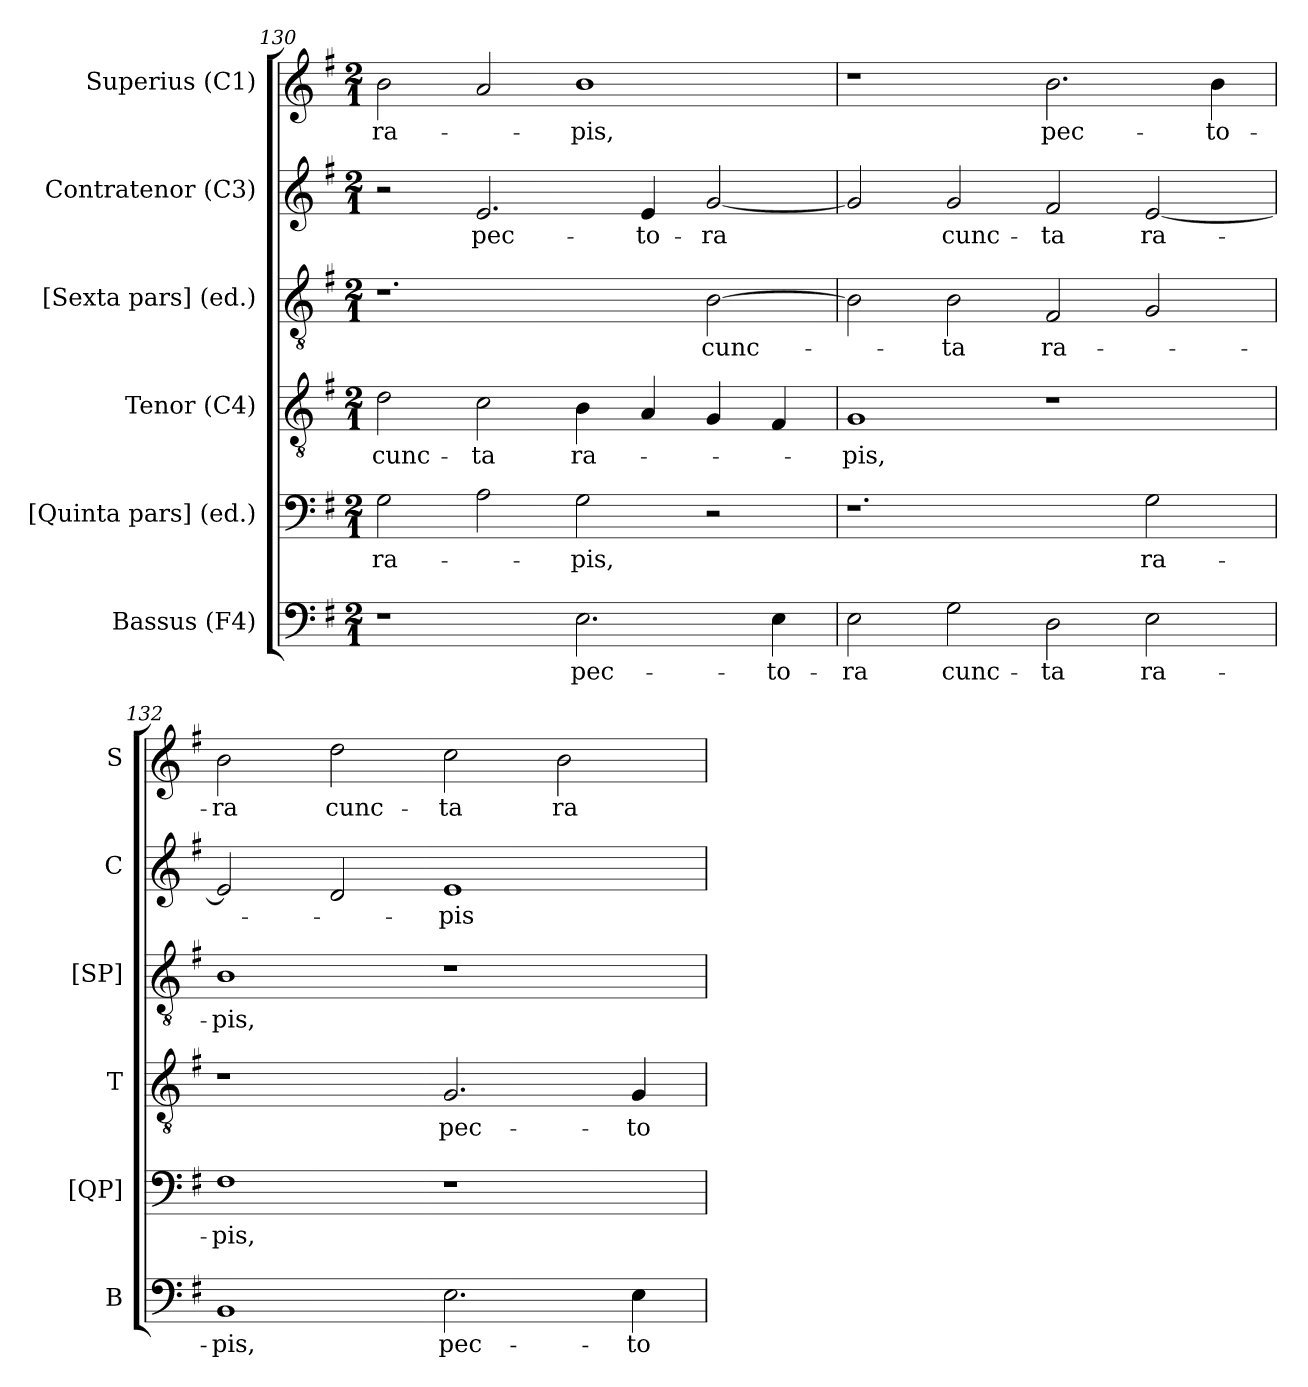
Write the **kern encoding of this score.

**kern	**text	**kern	**text	**kern	**text	**kern	**text	**kern	**text	**kern	**text
*part6	*part6	*part5	*part5	*part4	*part4	*part3	*part3	*part2	*part2	*part1	*part1
*staff6	*staff6	*staff5	*staff5	*staff4	*staff4	*staff3	*staff3	*staff2	*staff2	*staff1	*staff1
*I"Bassus (F4)	*	*I"[Quinta pars] (ed.)	*	*I"Tenor (C4)	*	*I"[Sexta pars] (ed.)	*	*I"Contratenor (C3)	*	*I"Superius (C1)	*
*I'B	*	*I'[QP]	*	*I'T	*	*I'[SP]	*	*I'C	*	*I'S	*
*clefF4	*	*clefF4	*	*clefGv2	*	*clefGv2	*	*clefG2	*	*clefG2	*
*	*	*	*	*ITrd7c12	*	*	*	*	*	*	*
*k[f#]	*	*k[f#]	*	*k[f#]	*	*k[f#]	*	*k[f#]	*	*k[f#]	*
*G:	*	*G:	*	*G:	*	*G:	*	*G:	*	*G:	*
*M2/1	*	*M2/1	*	*M2/1	*	*M2/1	*	*M2/1	*	*M2/1	*
=130	=130	=130	=130	=130	=130	=130	=130	=130	=130	=130	=130
!	!	!	!LO:LY:b:color=#000000	!	!	!	!	!	!	!	!
!	!	!	!	!	!LO:LY:b:color=#000000	!	!	!	!	!	!
!	!	!	!	!	!	!	!	!	!	!	!LO:LY:b:color=#000000
1r	.	2Gi\	ra-	2Di\	cunc-	1.r	.	2r	.	2bi\	ra-
!	!	!	!	!	!LO:LY:b:color=#000000	!	!	!	!	!	!
!	!	!	!	!	!	!	!	!	!LO:LY:b:color=#000000	!	!
.	.	2Ai\	.	2Ci\	-ta	.	.	2.ei/	pec-	2ai/	.
!	!LO:LY:b:color=#000000	!	!	!	!	!	!	!	!	!	!
!	!	!	!LO:LY:b:color=#000000	!	!	!	!	!	!	!	!
!	!	!	!	!	!LO:LY:b:color=#000000	!	!	!	!	!	!
!	!	!	!	!	!	!	!	!	!	!	!LO:LY:b:color=#000000
2.Ei\	pec-	2Gi\	-pis,	4BBi\	ra-	.	.	.	.	1bi	-pis,
!	!	!	!	!	!	!	!	!	!LO:LY:b:color=#000000	!	!
.	.	.	.	4AAi/	.	.	.	4ei/	-to-	.	.
!	!	!	!	!	!	!	!LO:LY:b:color=#000000	!	!	!	!
!	!	!	!	!	!	!	!	!	!LO:LY:b:color=#000000	!	!
.	.	2r	.	4GGi/	.	[2Bi\	cunc-	[2gi/	-ra	.	.
!	!LO:LY:b:color=#000000	!	!	!	!	!	!	!	!	!	!
4Ei\	-to-	.	.	4FF#i/	.	.	.	.	.	.	.
!!LO:PB:g=z
=131	=131	=131	=131	=131	=131	=131	=131	=131	=131	=131	=131
!	!LO:LY:b:color=#000000	!	!	!	!	!	!	!	!	!	!
!	!	!	!	!	!LO:LY:b:color=#000000	!	!	!	!	!	!
2Ei\	-ra	1.r	.	1GGi	-pis,	2Bi\]	.	2gi/]	.	1r	.
!	!LO:LY:b:color=#000000	!	!	!	!	!	!	!	!	!	!
!	!	!	!	!	!	!	!LO:LY:b:color=#000000	!	!	!	!
!	!	!	!	!	!	!	!	!	!LO:LY:b:color=#000000	!	!
2Gi\	cunc-	.	.	.	.	2Bi\	-ta	2gi/	cunc-	.	.
!	!LO:LY:b:color=#000000	!	!	!	!	!	!	!	!	!	!
!	!	!	!	!	!	!	!LO:LY:b:color=#000000	!	!	!	!
!	!	!	!	!	!	!	!	!	!LO:LY:b:color=#000000	!	!
!	!	!	!	!	!	!	!	!	!	!	!LO:LY:b:color=#000000
2Di\	-ta	.	.	1r	.	2F#i/	ra-	2f#i/	-ta	2.bi\	pec-
!	!LO:LY:b:color=#000000	!	!	!	!	!	!	!	!	!	!
!	!	!	!LO:LY:b:color=#000000	!	!	!	!	!	!	!	!
!	!	!	!	!	!	!	!	!	!LO:LY:b:color=#000000	!	!
2Ei\	ra-	2Gi\	ra-	.	.	2Gi/	.	[2ei/	ra-	.	.
!	!	!	!	!	!	!	!	!	!	!	!LO:LY:b:color=#000000
.	.	.	.	.	.	.	.	.	.	4bi\	-to-
=132	=132	=132	=132	=132	=132	=132	=132	=132	=132	=132	=132
!	!LO:LY:b:color=#000000	!	!	!	!	!	!	!	!	!	!
!	!	!	!LO:LY:b:color=#000000	!	!	!	!	!	!	!	!
!	!	!	!	!	!	!	!LO:LY:b:color=#000000	!	!	!	!
!	!	!	!	!	!	!	!	!	!	!	!LO:LY:b:color=#000000
1BBi	-pis,	1F#i	-pis,	1r	.	1Bi	-pis,	2ei/]	.	2bi\	-ra
!	!	!	!	!	!	!	!	!	!	!	!LO:LY:b:color=#000000
.	.	.	.	.	.	.	.	2di/	.	2ddi\	cunc-
!	!LO:LY:b:color=#000000	!	!	!	!	!	!	!	!	!	!
!	!	!	!	!	!LO:LY:b:color=#000000	!	!	!	!	!	!
!	!	!	!	!	!	!	!	!	!LO:LY:b:color=#000000	!	!
!	!	!	!	!	!	!	!	!	!	!	!LO:LY:b:color=#000000
2.Ei\	pec-	1r	.	2.GGi/	pec-	1r	.	1ei	-pis	2cci\	-ta
!	!	!	!	!	!	!	!	!	!	!	!LO:LY:b:color=#000000
.	.	.	.	.	.	.	.	.	.	2bi\	ra-
!	!LO:LY:b:color=#000000	!	!	!	!	!	!	!	!	!	!
!	!	!	!	!	!LO:LY:b:color=#000000	!	!	!	!	!	!
4Ei\	-to-	.	.	4GGi/	-to-	.	.	.	.	.	.
=	=	=	=	=	=	=	=	=	=	=	=
*-	*-	*-	*-	*-	*-	*-	*-	*-	*-	*-	*-
